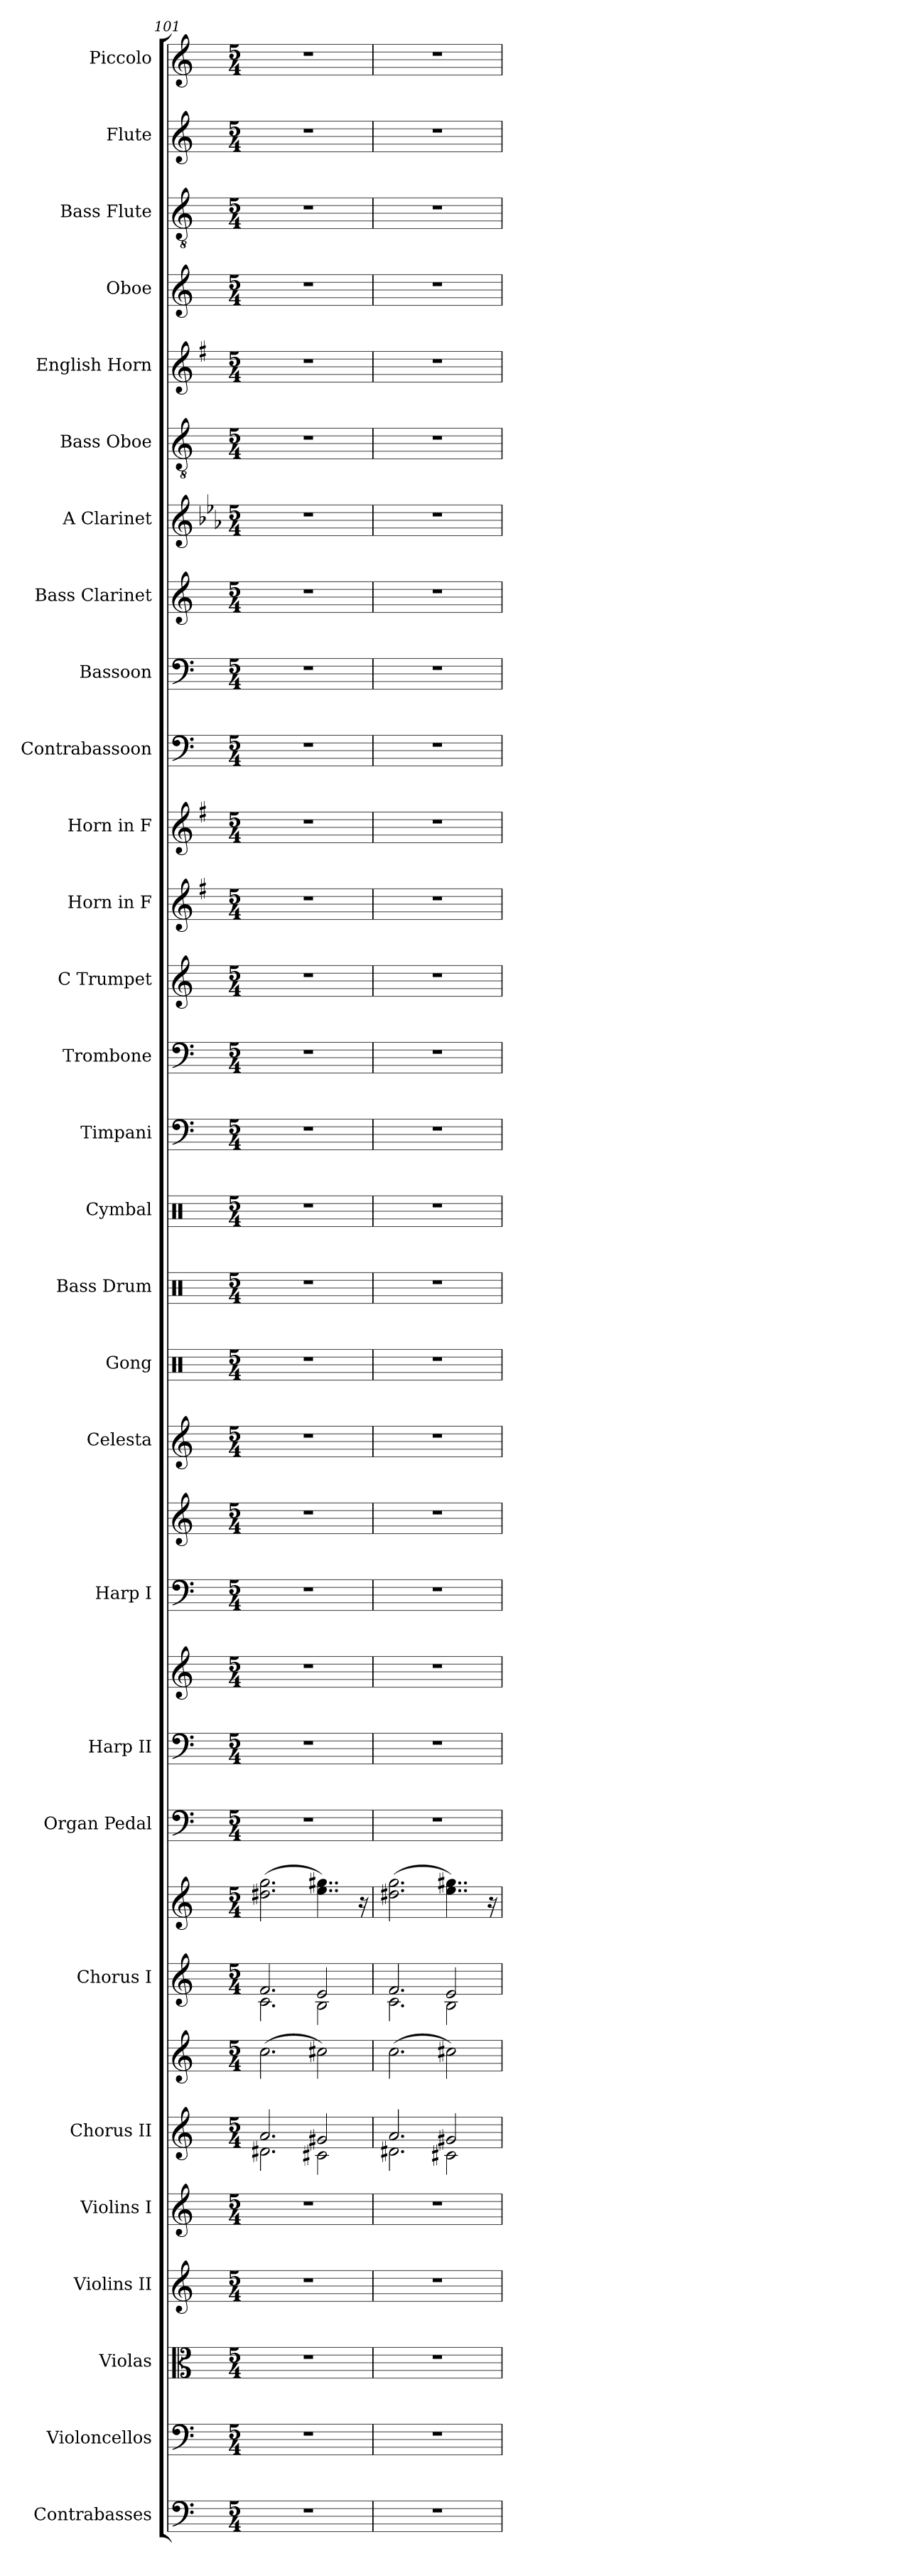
**kern	**kern	**kern	**kern	**kern	**kern	**kern	**dynam	**kern	**kern	**dynam	**kern	**kern	**kern	**kern	**kern	**kern	**kern	**kern	**kern	**kern	**kern	**kern	**kern	**kern	**kern	**kern	**kern	**kern	**kern	**kern	**kern	**kern	**kern	**kern
*part29	*part28	*part27	*part26	*part25	*part24	*part24	*part24	*part23	*part23	*part23	*part22	*part21	*part21	*part20	*part20	*part19	*part18	*part17	*part16	*part15	*part14	*part13	*part12	*part11	*part10	*part9	*part8	*part7	*part6	*part5	*part4	*part3	*part2	*part1
*staff33	*staff32	*staff31	*staff30	*staff29	*staff28	*staff27	*staff27/28	*staff26	*staff25	*staff25/26	*staff24	*staff23	*staff22	*staff21	*staff20	*staff19	*staff18	*staff17	*staff16	*staff15	*staff14	*staff13	*staff12	*staff11	*staff10	*staff9	*staff8	*staff7	*staff6	*staff5	*staff4	*staff3	*staff2	*staff1
*I"Contrabasses	*I"Violoncellos	*I"Violas	*I"Violins II	*I"Violins I	*I"Chorus II	*	*	*I"Chorus I	*	*	*I"Organ Pedal	*I"Harp II	*	*I"Harp I	*	*I"Celesta	*I"Gong	*I"Bass Drum	*I"Cymbal	*I"Timpani	*I"Trombone	*I"C Trumpet	*I"Horn in F	*I"Horn in F	*I"Contrabassoon	*I"Bassoon	*I"Bass Clarinet	*I"A Clarinet	*I"Bass Oboe	*I"English Horn	*I"Oboe	*I"Bass Flute	*I"Flute	*I"Piccolo
*I'Cbs.	*I'Vcs.	*I'Vlas.	*I'Vlns.	*I'Vlns.	*I'Chr.	*	*	*I'Chr.	*	*	*I'Org.	*I'Hrp.	*	*I'Hrp.	*	*I'Cel.	*I'Gng.	*I'B. Dr.	*I'Cym.	*I'Timp.	*I'Tbn.	*I'C Tpt.	*	*	*I'Cbsn.	*I'Bsn.	*I'B. Cl.	*I'A Cl.	*	*I'E. Hn.	*I'Ob.	*I'B. Fl.	*I'Fl.	*I'Picc.
*clefF4	*clefF4	*clefC3	*clefG2	*clefG2	*clefG2	*clefG2	*	*clefG2	*clefG2	*	*clefF4	*clefF4	*clefG2	*clefF4	*clefG2	*clefG2	*clefX	*clefX	*clefX	*clefF4	*clefF4	*clefG2	*clefG2	*clefG2	*clefF4	*clefF4	*clefG2	*clefG2	*clefGv2	*clefG2	*clefG2	*clefGv2	*clefG2	*clefG2
*ITrd7c12	*	*	*	*	*	*	*	*	*	*	*	*	*	*	*	*ITrd-7c-12	*	*	*	*	*	*	*ITrd4c7	*ITrd4c7	*ITrd7c12	*	*ITrd8c14	*ITrd2c3	*	*ITrd4c7	*	*	*	*ITrd-7c-12
*k[]	*k[]	*k[]	*k[]	*k[]	*k[]	*k[]	*	*k[]	*k[]	*	*k[]	*k[]	*k[]	*k[]	*k[]	*k[]	*k[]	*k[]	*k[]	*k[]	*k[]	*k[]	*k[]	*k[]	*k[]	*k[]	*k[]	*k[]	*k[]	*k[]	*k[]	*k[]	*k[]	*k[]
*M5/4	*M5/4	*M5/4	*M5/4	*M5/4	*M5/4	*M5/4	*	*M5/4	*M5/4	*	*M5/4	*M5/4	*M5/4	*M5/4	*M5/4	*M5/4	*M5/4	*M5/4	*M5/4	*M5/4	*M5/4	*M5/4	*M5/4	*M5/4	*M5/4	*M5/4	*M5/4	*M5/4	*M5/4	*M5/4	*M5/4	*M5/4	*M5/4	*M5/4
*MM72	*MM72	*MM72	*MM72	*MM72	*MM72	*MM72	*	*MM72	*MM72	*	*MM72	*MM72	*MM72	*MM72	*MM72	*MM72	*MM72	*MM72	*MM72	*MM72	*MM72	*MM72	*MM72	*MM72	*MM72	*MM72	*MM72	*MM72	*MM72	*MM72	*MM72	*MM72	*MM72	*MM72
=101	=101	=101	=101	=101	=101	=101	=101	=101	=101	=101	=101	=101	=101	=101	=101	=101	=101	=101	=101	=101	=101	=101	=101	=101	=101	=101	=101	=101	=101	=101	=101	=101	=101	=101
*	*	*	*	*	*^	*	*	*^	*	*	*	*	*	*	*	*	*	*	*	*	*	*	*	*	*	*	*	*	*	*	*	*	*	*
!	!	!	!	!	!	!	!	!LO:DY:b=2	!	!	!	!	!	!	!	!	!	!	!	!	!	!	!	!	!	!	!	!	!	!	!	!	!	!	!	!
!	!	!	!	!	!	!	!	!LO:DY:n=1:b=2	!	!	!	!	!	!	!	!	!	!	!	!	!	!	!	!	!	!	!	!	!	!	!	!	!	!	!	!
!	!	!	!	!	!	!	!	!LO:DY:n=2:b	!	!	!	!LO:DY:b=2	!	!	!	!	!	!	!	!	!	!	!	!	!	!	!	!	!	!	!	!	!	!	!	!
!	!	!	!	!	!	!	!	!	!	!	!	!LO:DY:n=1:b=2	!	!	!	!	!	!	!	!	!	!	!	!	!	!	!	!	!	!	!	!	!	!	!	!
!	!	!	!	!	!	!	!	!	!	!	!	!LO:DY:n=2:b	!	!	!	!	!	!	!	!	!	!	!	!	!	!	!	!	!	!	!	!	!	!	!	!
!	!	!	!	!	!	!	!	!	!	!	!	!LO:DY:n=3:b	!	!	!	!	!	!	!	!	!	!	!	!	!	!	!	!	!	!	!	!	!	!	!	!
4%5r	4%5r	4%5r	4%5r	4%5r	2.a/	2.d#X\	(2.cc\	mp mp mp	2.f/	2.c\	(2.dd#X\ 2.gg\	mp mp mp mp	4%5r	4%5r	4%5r	4%5r	4%5r	4%5r	4%5r	4%5r	4%5r	4%5r	4%5r	4%5r	4%5r	4%5r	4%5r	4%5r	4%5r	4%5r	4%5r	4%5r	4%5r	4%5r	4%5r	4%5r
.	.	.	.	.	2g#X/	2c#X\	2cc#X\)	.	2e/	2B\	4..ee\ 4..gg#X\)	.	.	.	.	.	.	.	.	.	.	.	.	.	.	.	.	.	.	.	.	.	.	.	.	.
.	.	.	.	.	.	.	.	.	.	.	16r	.	.	.	.	.	.	.	.	.	.	.	.	.	.	.	.	.	.	.	.	.	.	.	.	.
=102	=102	=102	=102	=102	=102	=102	=102	=102	=102	=102	=102	=102	=102	=102	=102	=102	=102	=102	=102	=102	=102	=102	=102	=102	=102	=102	=102	=102	=102	=102	=102	=102	=102	=102	=102	=102
4%5r	4%5r	4%5r	4%5r	4%5r	2.a/	2.d#X\	(2.cc\	.	2.f/	2.c\	(2.dd#X\ 2.gg\	.	4%5r	4%5r	4%5r	4%5r	4%5r	4%5r	4%5r	4%5r	4%5r	4%5r	4%5r	4%5r	4%5r	4%5r	4%5r	4%5r	4%5r	4%5r	4%5r	4%5r	4%5r	4%5r	4%5r	4%5r
.	.	.	.	.	2g#X/	2c#X\	2cc#X\)	.	2e/	2B\	4..ee\ 4..gg#X\)	.	.	.	.	.	.	.	.	.	.	.	.	.	.	.	.	.	.	.	.	.	.	.	.	.
.	.	.	.	.	.	.	.	.	.	.	16r	.	.	.	.	.	.	.	.	.	.	.	.	.	.	.	.	.	.	.	.	.	.	.	.	.
*	*	*	*	*	*v	*v	*	*	*v	*v	*	*	*	*	*	*	*	*	*	*	*	*	*	*	*	*	*	*	*	*	*	*	*	*	*	*
=	=	=	=	=	=	=	=	=	=	=	=	=	=	=	=	=	=	=	=	=	=	=	=	=	=	=	=	=	=	=	=	=	=	=
*-	*-	*-	*-	*-	*-	*-	*-	*-	*-	*-	*-	*-	*-	*-	*-	*-	*-	*-	*-	*-	*-	*-	*-	*-	*-	*-	*-	*-	*-	*-	*-	*-	*-	*-
